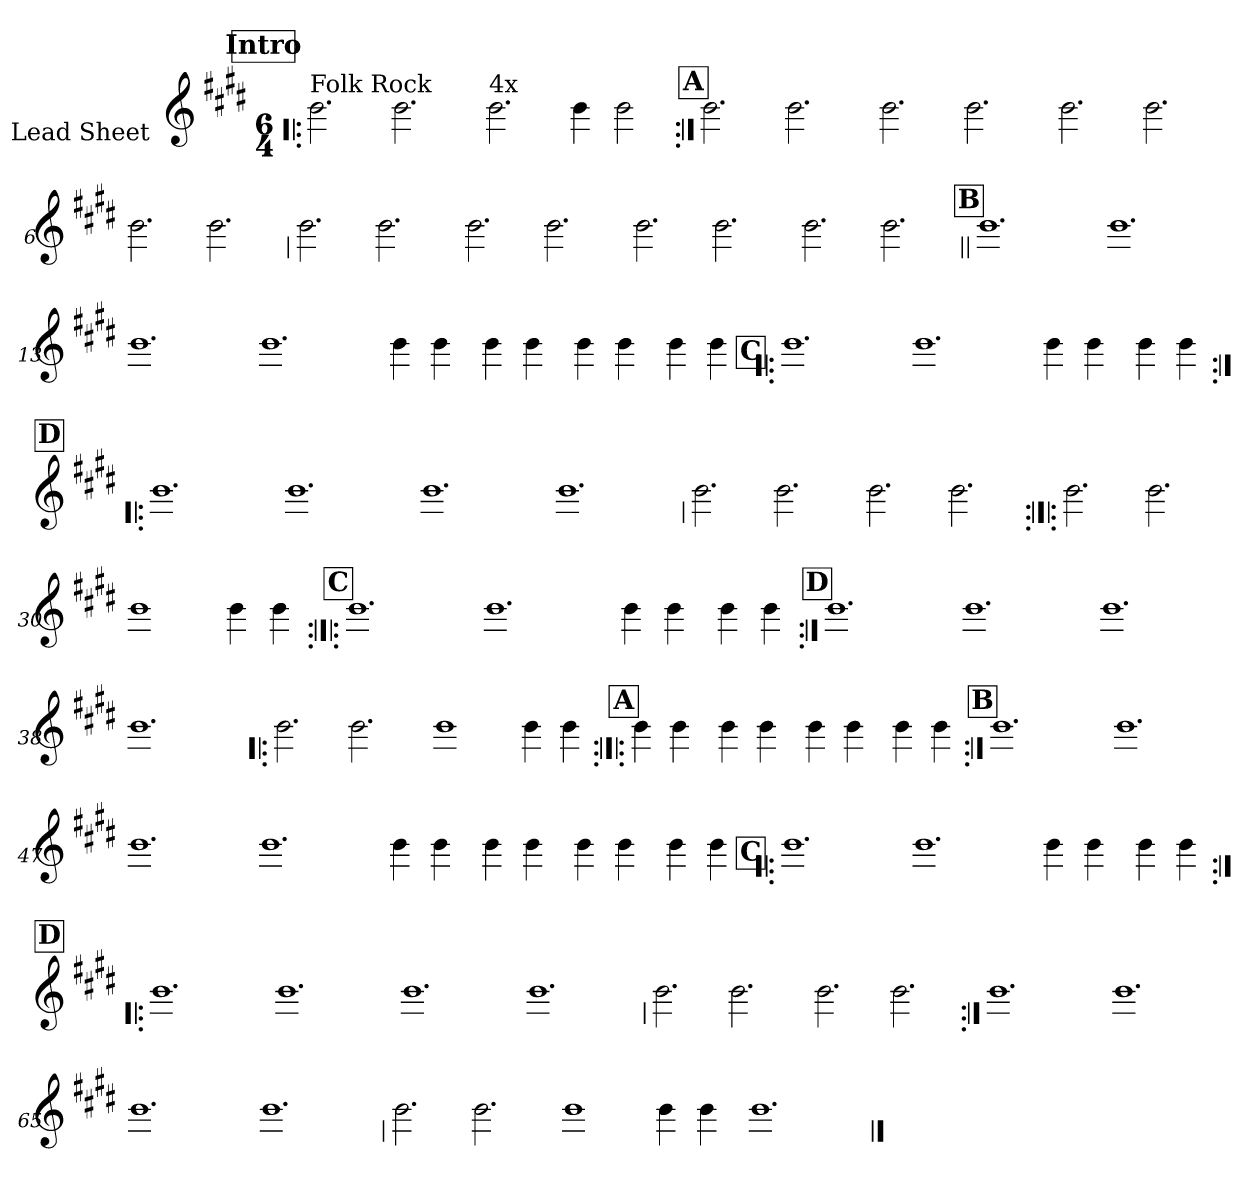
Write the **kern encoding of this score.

**kern
*part1
*staff1
*I"Lead Sheet
*stria0
*clefG2
*k[f#c#g#d#]
*E:
*M6/4
*MM169
!!LO:REH:place=s1:a:t=Intro
=1!|:
!LO:TX:a:t=Folk Rock
2.b
2.b
=2-
!LO:TX:a:t=4x
2.b
4b
2b
!!LO:LB:g=z
!!LO:REH:place=s1:a:t=A
=3:|!
2.b
2.b
=4-
2.b
2.b
=5-
2.b
2.b
=6-
2.b
2.b
!!LO:LB:g=z
=7
2.b
2.b
=8-
2.b
2.b
=9-
2.b
2.b
=10-
2.b
2.b
!!LO:LB:g=z
!!LO:REH:place=s1:a:t=B
=11||
1.b
=12-
1.b
=13-
1.b
=14-
1.b
=15-
4b
4b
=16-
4b
4b
=17-
4b
4b
=18-
4b
4b
!!LO:LB:g=z
!!LO:REH:place=s1:a:t=C
=19!|:
1.b
=20-
1.b
=21-
4b
4b
=22-
4b
4b
!!LO:REH:place=s1:a:t=D
=23:|!|:
1.b
=24-
1.b
=25-
1.b
=26-
1.b
!!LO:LB:g=z
=27
2.b
2.b
=28-
2.b
2.b
=29:|!|:
2.b
2.b
=30-
1b
4b
4b
!!LO:LB:g=z
!!LO:REH:place=s1:a:t=C
=31:|!|:
1.b
=32-
1.b
=33-
4b
4b
=34-
4b
4b
!!LO:REH:place=s1:a:t=D
=35:|!
1.b
=36-
1.b
=37-
1.b
=38-
1.b
!!LO:LB:g=z
=39!|:
2.b
2.b
=40-
1b
4b
4b
!!LO:REH:place=s1:a:t=A
=41:|!|:
4b
4b
=42-
4b
4b
=43-
4b
4b
=44-
4b
4b
!!LO:LB:g=z
!!LO:REH:place=s1:a:t=B
=45:|!
1.b
=46-
1.b
=47-
1.b
=48-
1.b
=49-
4b
4b
=50-
4b
4b
=51-
4b
4b
=52-
4b
4b
!!LO:LB:g=z
!!LO:REH:place=s1:a:t=C
=53!|:
1.b
=54-
1.b
=55-
4b
4b
=56-
4b
4b
!!LO:REH:place=s1:a:t=D
=57:|!|:
1.b
=58-
1.b
=59-
1.b
=60-
1.b
!!LO:LB:g=z
=61
2.b
2.b
=62-
2.b
2.b
=63:|!
1.b
=64-
1.b
=65-
1.b
=66-
1.b
!!LO:LB:g=z
=67
2.b
2.b
=68-
1b
4b
4b
=69-
1.b
==
*-
